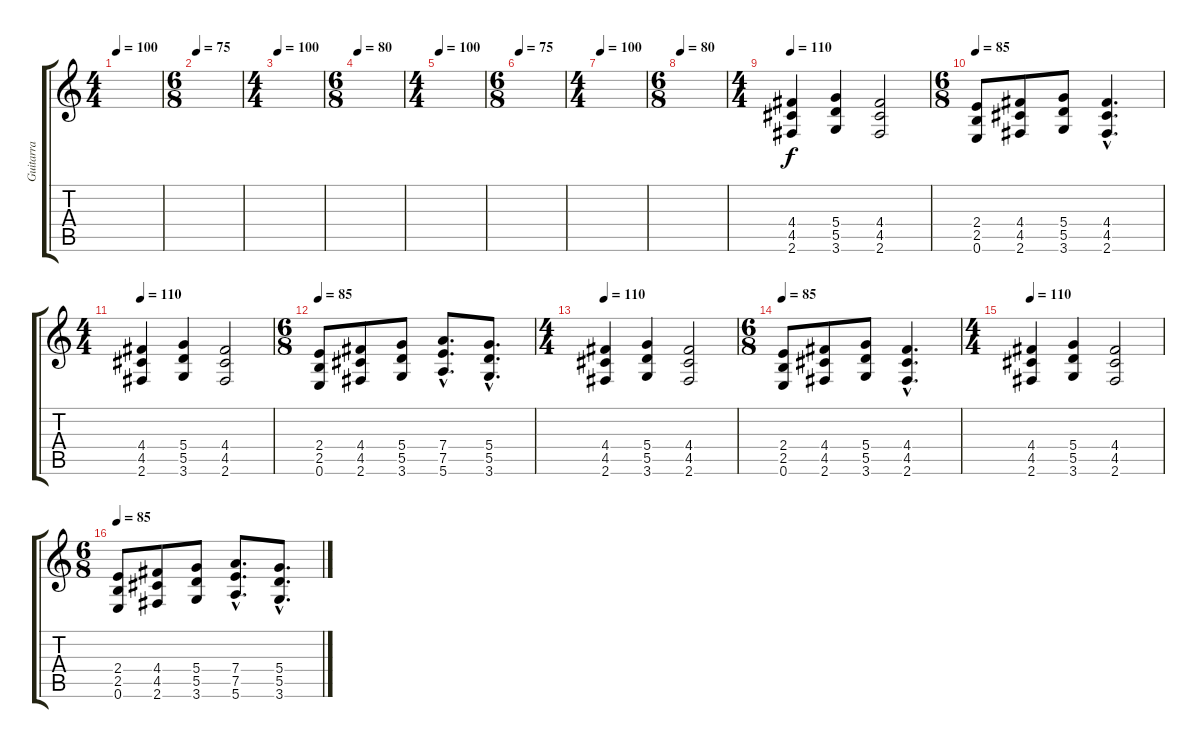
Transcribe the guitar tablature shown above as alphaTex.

\track ("Guitarra" "Guitarra") {instrument distortionguitar}
\staff {score tabs}
\tuning (E4 B3 G3 D3 A2 E2) {hide}
\ts (4 4)
\tempo 100
\clef g2
\ks c
|
\ts (6 8)
\tempo 75
|
\ts (4 4)
\tempo 100
|
\ts (6 8)
\tempo 80
|
\ts (4 4)
\tempo 100
|
\ts (6 8)
\tempo 75
|
\ts (4 4)
\tempo 100
|
\ts (6 8)
\tempo 80
|
\ts (4 4)
\tempo 110
(4.4 4.5 2.6).4 (5.4 5.5 3.6).4 (4.4 4.5 2.6).2 |
\ts (6 8)
\tempo 85
(2.4 2.5 0.6).8 (4.4 4.5 2.6).8 (5.4 5.5 3.6).8 (4.4{hac} 4.5{hac} 2.6{hac}).4{d} |
\ts (4 4)
\tempo 110
(4.4 4.5 2.6).4 (5.4 5.5 3.6).4 (4.4 4.5 2.6).2 |
\ts (6 8)
\tempo 85
(2.4 2.5 0.6).8 (4.4 4.5 2.6).8 (5.4 5.5 3.6).8 (7.4{hac} 7.5{hac} 5.6{hac}).8{d} (5.4{hac} 5.5{hac} 3.6{hac}).8{d} |
\ts (4 4)
\tempo 110
(4.4 4.5 2.6).4 (5.4 5.5 3.6).4 (4.4 4.5 2.6).2 |
\ts (6 8)
\tempo 85
(2.4 2.5 0.6).8 (4.4 4.5 2.6).8 (5.4 5.5 3.6).8 (4.4{hac} 4.5{hac} 2.6{hac}).4{d} |
\ts (4 4)
\tempo 110
(4.4 4.5 2.6).4 (5.4 5.5 3.6).4 (4.4 4.5 2.6).2 |
\ts (6 8)
\tempo 85
(2.4 2.5 0.6).8 (4.4 4.5 2.6).8 (5.4 5.5 3.6).8 (7.4{hac} 7.5{hac} 5.6{hac}).8{d} (5.4{hac} 5.5{hac} 3.6{hac}).8{d}
